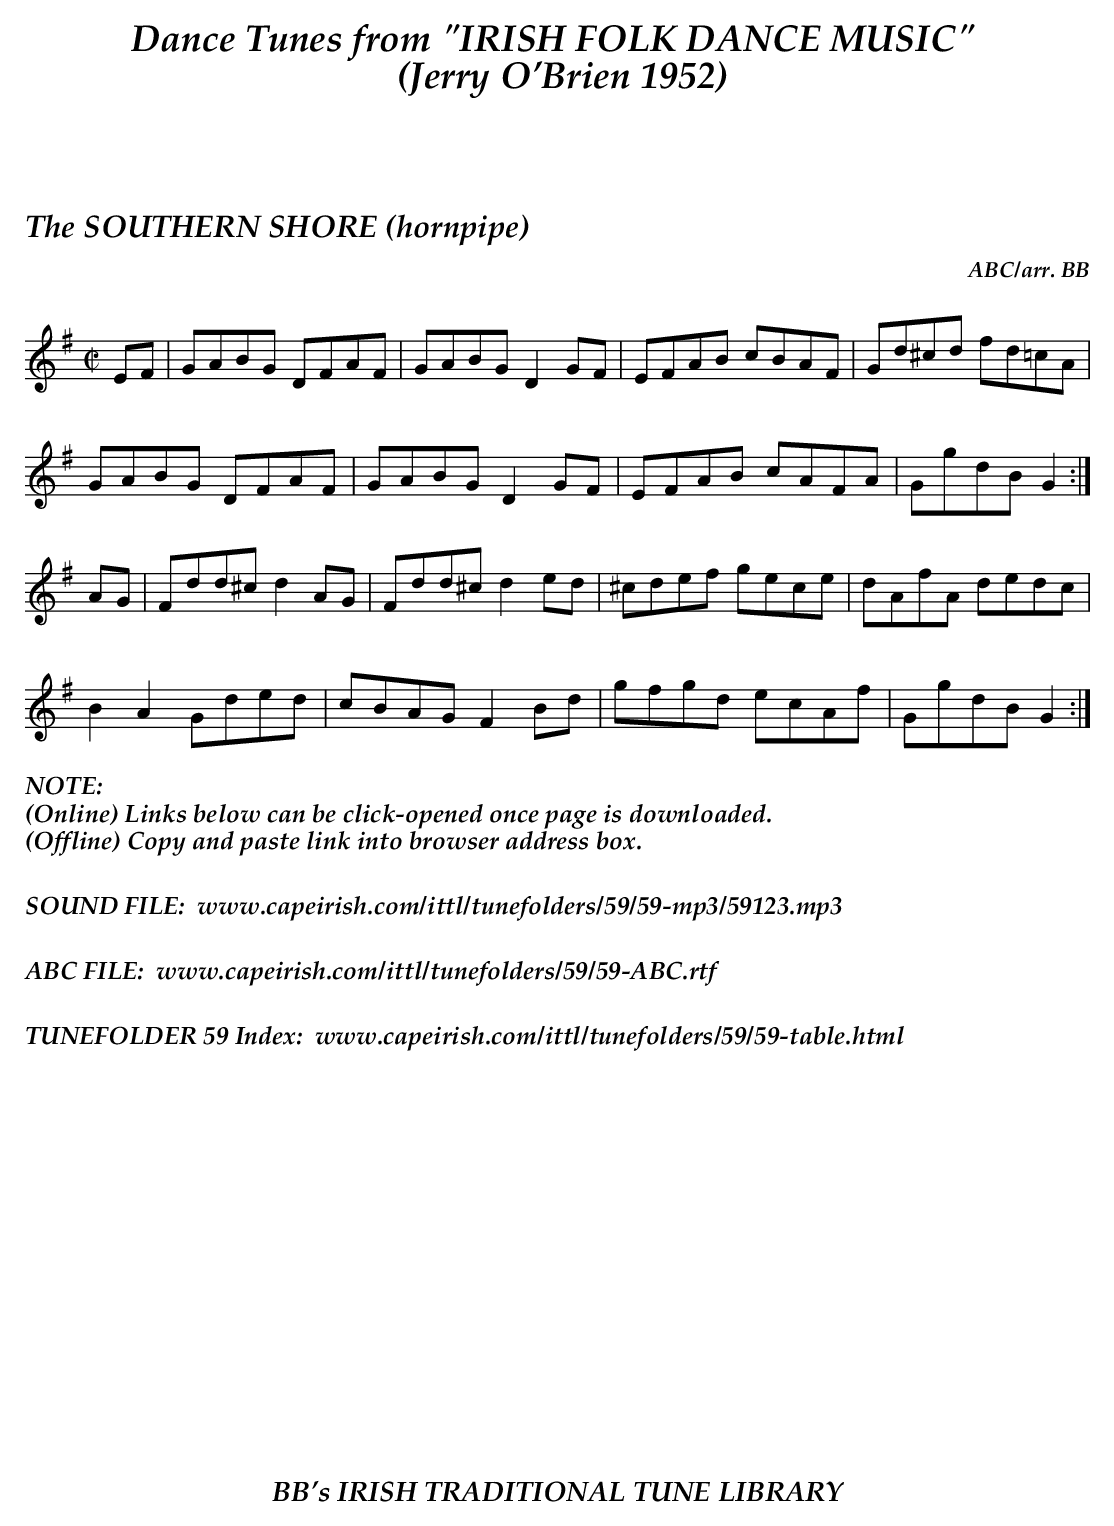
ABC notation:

X:1
T:SOUTHERN SHORE (hornpipe), The
C:ABC/arr. BB
M:C|
K:G
EF|GABG DFAF|GABG D2GF|EFAB cBAF|Gd^cd fd=cA|
GABG DFAF|GABG D2GF|EFAB cAFA|GgdB G2 :|
AG|Fdd^c d2AG|Fdd^c d2ed|^cdef gece|dAfA dedc|
B2A2 Gded|cBAG F2Bd|gfgd ecAf|GgdB G2 :|
%%textfont "Palatino-BoldItalic" 16
%%begintext
%%NOTE:
(Online) Links below can be click-opened once page is downloaded.
(Offline) Copy and paste link into browser address box.
%%
%%
SOUND FILE:  www.capeirish.com/ittl/tunefolders/59/59-mp3/59123.mp3
%%
%%
ABC FILE:  www.capeirish.com/ittl/tunefolders/59/59-ABC.rtf
%%
%%
TUNEFOLDER 59 Index:  www.capeirish.com/ittl/tunefolders/59/59-table.html
